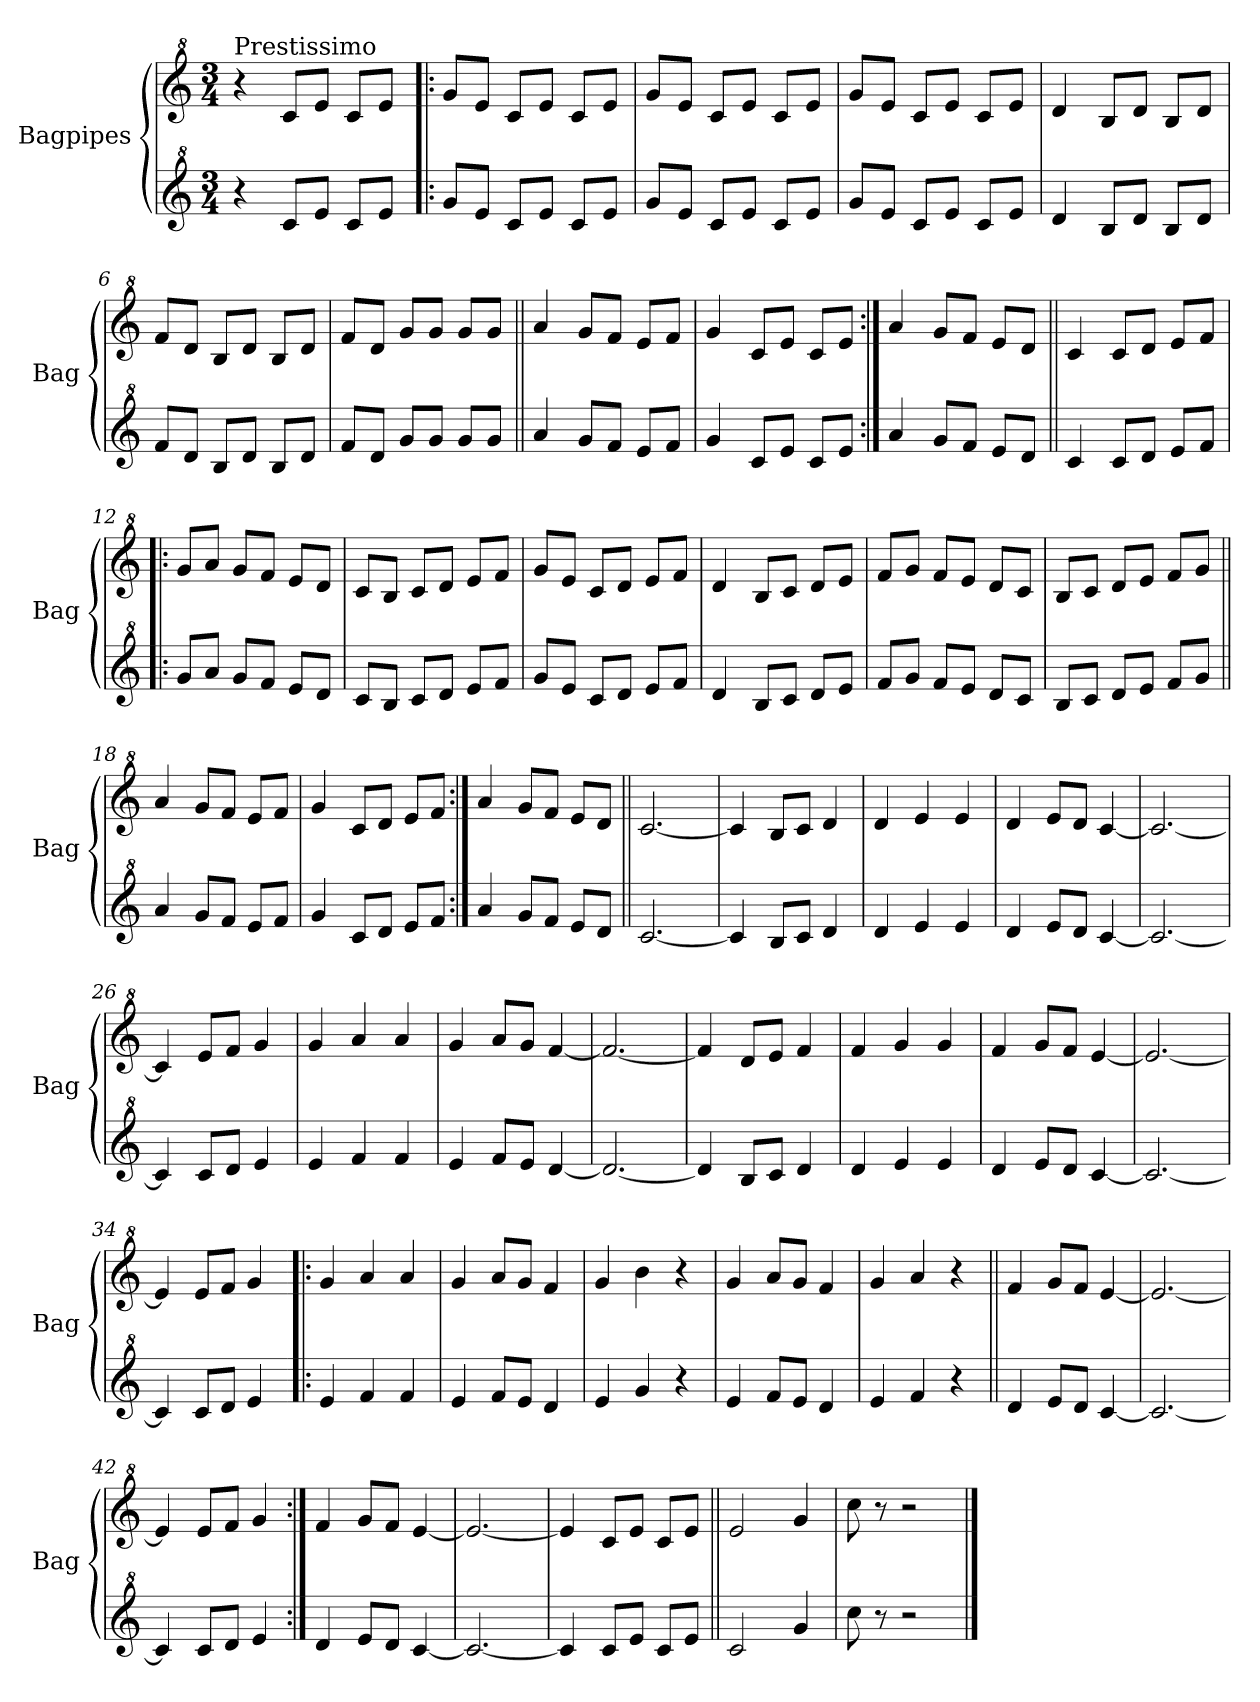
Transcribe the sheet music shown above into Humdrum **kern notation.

**kern	**kern
*part2	*part1
*staff2	*staff1
*I"Bagpipes	*I"Bagpipes
*I'Bag	*I'Bag
*clefG^2	*clefG^2
*ITrd1c2	*ITrd1c2
*k[b-e-]	*k[b-e-]
*B-:	*B-:
*M3/4	*M3/4
=1	=1
!	!LO:TX:a:t=Prestissimo
4r	4r
8b-/L	8b-/L
8dd/J	8dd/J
8b-/L	8b-/L
8dd/J	8dd/J
=2!|:	=2!|:
8ff/L	8ff/L
8dd/J	8dd/J
8b-/L	8b-/L
8dd/J	8dd/J
8b-/L	8b-/L
8dd/J	8dd/J
=3	=3
8ff/L	8ff/L
8dd/J	8dd/J
8b-/L	8b-/L
8dd/J	8dd/J
8b-/L	8b-/L
8dd/J	8dd/J
=4	=4
8ff/L	8ff/L
8dd/J	8dd/J
8b-/L	8b-/L
8dd/J	8dd/J
8b-/L	8b-/L
8dd/J	8dd/J
=5	=5
4cc/	4cc/
8a/L	8a/L
8cc/J	8cc/J
8a/L	8a/L
8cc/J	8cc/J
=6	=6
8ee-/L	8ee-/L
8cc/J	8cc/J
8a/L	8a/L
8cc/J	8cc/J
8a/L	8a/L
8cc/J	8cc/J
=7	=7
8ee-/L	8ee-/L
8cc/J	8cc/J
8ff/L	8ff/L
8ff/J	8ff/J
8ff/L	8ff/L
8ff/J	8ff/J
!!LO:LB:g=z
=8||	=8||
4gg/	4gg/
8ff/L	8ff/L
8ee-/J	8ee-/J
8dd/L	8dd/L
8ee-/J	8ee-/J
=9	=9
4ff/	4ff/
8b-/L	8b-/L
8dd/J	8dd/J
8b-/L	8b-/L
8dd/J	8dd/J
=10:|!	=10:|!
4gg/	4gg/
8ff/L	8ff/L
8ee-/J	8ee-/J
8dd/L	8dd/L
8cc/J	8cc/J
=11||	=11||
4b-/	4b-/
8b-/L	8b-/L
8cc/J	8cc/J
8dd/L	8dd/L
8ee-/J	8ee-/J
=12!|:	=12!|:
8ff/L	8ff/L
8gg/J	8gg/J
8ff/L	8ff/L
8ee-/J	8ee-/J
8dd/L	8dd/L
8cc/J	8cc/J
=13	=13
8b-/L	8b-/L
8a/J	8a/J
8b-/L	8b-/L
8cc/J	8cc/J
8dd/L	8dd/L
8ee-/J	8ee-/J
=14	=14
8ff/L	8ff/L
8dd/J	8dd/J
8b-/L	8b-/L
8cc/J	8cc/J
8dd/L	8dd/L
8ee-/J	8ee-/J
=15	=15
4cc/	4cc/
8a/L	8a/L
8b-/J	8b-/J
8cc/L	8cc/L
8dd/J	8dd/J
!!LO:LB:g=z
=16	=16
8ee-/L	8ee-/L
8ff/J	8ff/J
8ee-/L	8ee-/L
8dd/J	8dd/J
8cc/L	8cc/L
8b-/J	8b-/J
=17	=17
8a/L	8a/L
8b-/J	8b-/J
8cc/L	8cc/L
8dd/J	8dd/J
8ee-/L	8ee-/L
8ff/J	8ff/J
=18||	=18||
4gg/	4gg/
8ff/L	8ff/L
8ee-/J	8ee-/J
8dd/L	8dd/L
8ee-/J	8ee-/J
=19	=19
4ff/	4ff/
8b-/L	8b-/L
8cc/J	8cc/J
8dd/L	8dd/L
8ee-/J	8ee-/J
=20:|!	=20:|!
4gg/	4gg/
8ff/L	8ff/L
8ee-/J	8ee-/J
8dd/L	8dd/L
8cc/J	8cc/J
=21||	=21||
[2.b-/	[2.b-/
=22	=22
4b-/]	4b-/]
8a/L	8a/L
8b-/J	8b-/J
4cc/	4cc/
=23	=23
4cc/	4cc/
4dd/	4dd/
4dd/	4dd/
=24	=24
4cc/	4cc/
8dd/L	8dd/L
8cc/J	8cc/J
[4b-/	[4b-/
=25	=25
2.b-/_	2.b-/_
!!LO:LB:g=z
=26	=26
4b-/]	4b-/]
8b-/L	8dd/L
8cc/J	8ee-/J
4dd/	4ff/
=27	=27
4dd/	4ff/
4ee-/	4gg/
4ee-/	4gg/
=28	=28
4dd/	4ff/
8ee-/L	8gg/L
8dd/J	8ff/J
[4cc/	[4ee-/
=29	=29
2.cc/_	2.ee-/_
=30	=30
4cc/]	4ee-/]
8a/L	8cc/L
8b-/J	8dd/J
4cc/	4ee-/
=31	=31
4cc/	4ee-/
4dd/	4ff/
4dd/	4ff/
=32	=32
4cc/	4ee-/
8dd/L	8ff/L
8cc/J	8ee-/J
[4b-/	[4dd/
=33	=33
2.b-/_	2.dd/_
=34	=34
4b-/]	4dd/]
8b-/L	8dd/L
8cc/J	8ee-/J
4dd/	4ff/
=35!|:	=35!|:
4dd/	4ff/
4ee-/	4gg/
4ee-/	4gg/
=36	=36
4dd/	4ff/
8ee-/L	8gg/L
8dd/J	8ff/J
4cc/	4ee-/
=37	=37
4dd/	4ff/
4ff/	4aa\
4r	4r
!!LO:LB:g=z
=38	=38
4dd/	4ff/
8ee-/L	8gg/L
8dd/J	8ff/J
4cc/	4ee-/
=39	=39
4dd/	4ff/
4ee-/	4gg/
4r	4r
=40||	=40||
4cc/	4ee-/
8dd/L	8ff/L
8cc/J	8ee-/J
[4b-/	[4dd/
=41	=41
2.b-/_	2.dd/_
=42	=42
4b-/]	4dd/]
8b-/L	8dd/L
8cc/J	8ee-/J
4dd/	4ff/
=43:|!	=43:|!
4cc/	4ee-/
8dd/L	8ff/L
8cc/J	8ee-/J
[4b-/	[4dd/
=44	=44
2.b-/_	2.dd/_
=45	=45
4b-/]	4dd/]
8b-/L	8b-/L
8dd/J	8dd/J
8b-/L	8b-/L
8dd/J	8dd/J
=46||	=46||
2b-/	2dd/
4ff/	4ff/
=47	=47
8bb-\	8bb-\
8r	8r
2r	2r
==	==
*-	*-
